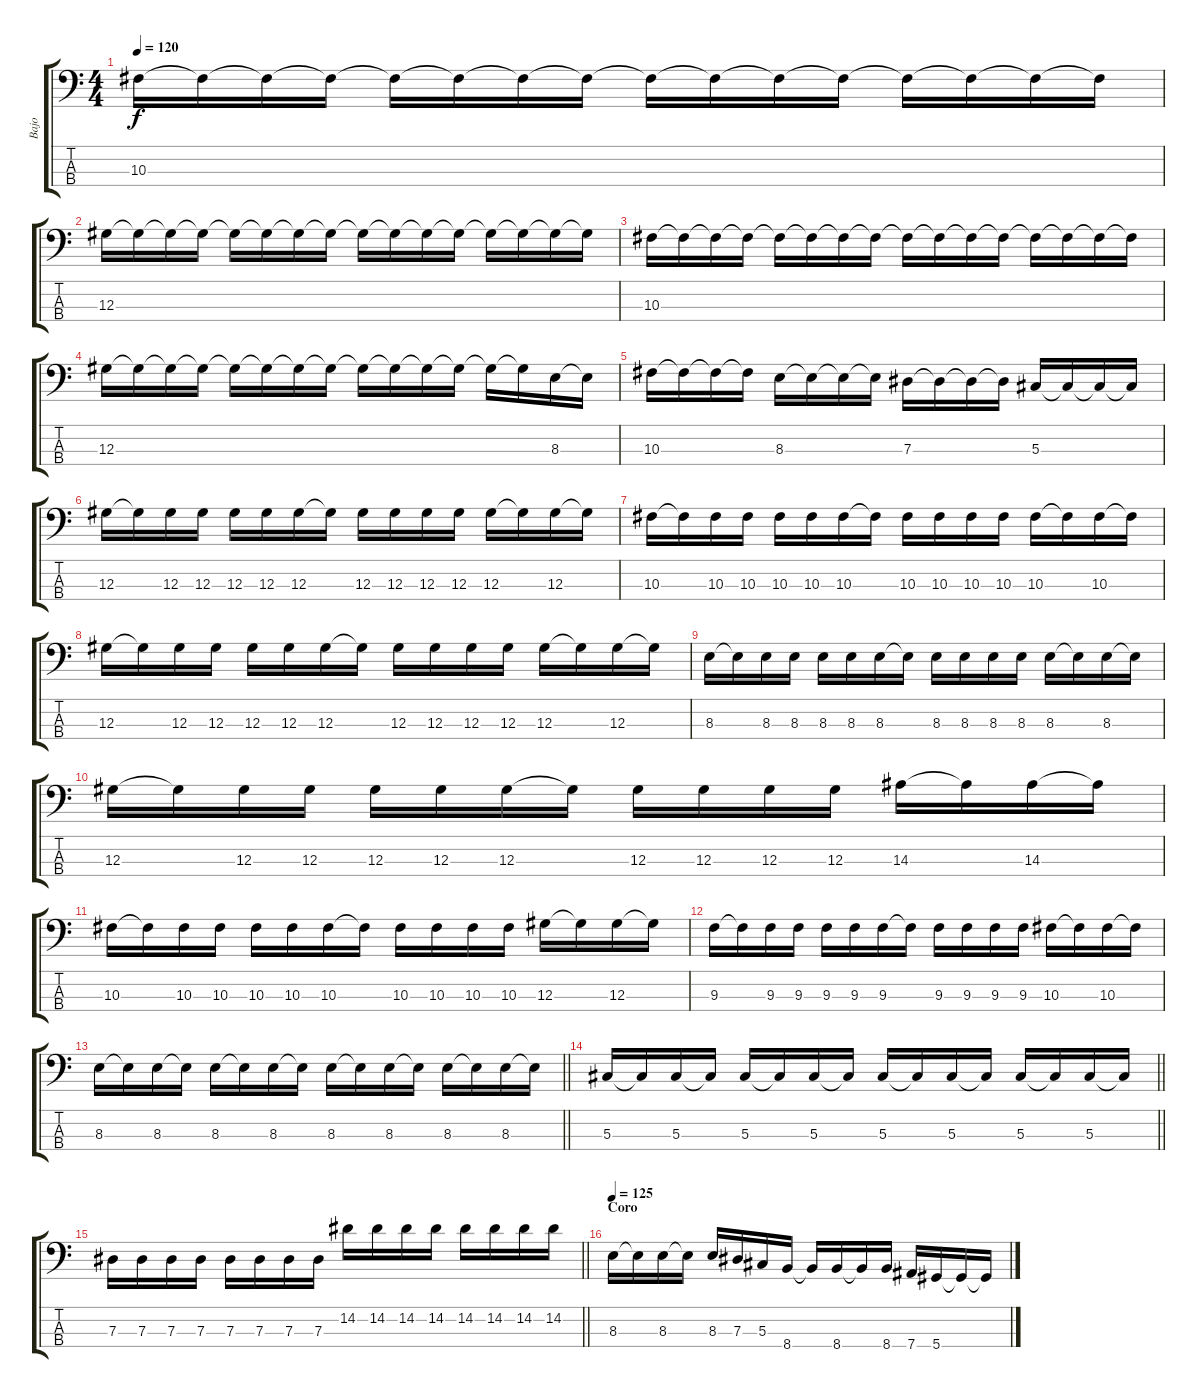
\track ("Bajo" "Bajo") {instrument electricbasspick}
\staff {score tabs}
\tuning (Gb2 Db2 Ab1 Eb1) {hide}
\ts (4 4)
\tempo 120
\clef f4
\ks c
10.3.16{dy f} 10.3{t}.16 10.3{t}.16 10.3{t}.16 10.3{t}.16 10.3{t}.16 10.3{t}.16 10.3{t}.16 10.3{t}.16 10.3{t}.16 10.3{t}.16 10.3{t}.16 10.3{t}.16 10.3{t}.16 10.3{t}.16 10.3{t}.16 |
12.3.16 12.3{t}.16 12.3{t}.16 12.3{t}.16 12.3{t}.16 12.3{t}.16 12.3{t}.16 12.3{t}.16 12.3{t}.16 12.3{t}.16 12.3{t}.16 12.3{t}.16 12.3{t}.16 12.3{t}.16 12.3{t}.16 12.3{t}.16 |
10.3.16 10.3{t}.16 10.3{t}.16 10.3{t}.16 10.3{t}.16 10.3{t}.16 10.3{t}.16 10.3{t}.16 10.3{t}.16 10.3{t}.16 10.3{t}.16 10.3{t}.16 10.3{t}.16 10.3{t}.16 10.3{t}.16 10.3{t}.16 |
12.3.16 12.3{t}.16 12.3{t}.16 12.3{t}.16 12.3{t}.16 12.3{t}.16 12.3{t}.16 12.3{t}.16 12.3{t}.16 12.3{t}.16 12.3{t}.16 12.3{t}.16 12.3{t}.16 12.3{t}.16 8.3.16 8.3{t}.16 |
10.3.16 10.3{t}.16 10.3{t}.16 10.3{t}.16 8.3.16 8.3{t}.16 8.3{t}.16 8.3{t}.16 7.3.16 7.3{t}.16 7.3{t}.16 7.3{t}.16 5.3.16 5.3{t}.16 5.3{t}.16 5.3{t}.16 |
12.3.16 12.3{t}.16 12.3.16 12.3.16 12.3.16 12.3.16 12.3.16 12.3{t}.16 12.3.16 12.3.16 12.3.16 12.3.16 12.3.16 12.3{t}.16 12.3.16 12.3{t}.16 |
10.3.16 10.3{t}.16 10.3.16 10.3.16 10.3.16 10.3.16 10.3.16 10.3{t}.16 10.3.16 10.3.16 10.3.16 10.3.16 10.3.16 10.3{t}.16 10.3.16 10.3{t}.16 |
12.3.16 12.3{t}.16 12.3.16 12.3.16 12.3.16 12.3.16 12.3.16 12.3{t}.16 12.3.16 12.3.16 12.3.16 12.3.16 12.3.16 12.3{t}.16 12.3.16 12.3{t}.16 |
8.3.16 8.3{t}.16 8.3.16 8.3.16 8.3.16 8.3.16 8.3.16 8.3{t}.16 8.3.16 8.3.16 8.3.16 8.3.16 8.3.16 8.3{t}.16 8.3.16 8.3{t}.16 |
12.3.16 12.3{t}.16 12.3.16 12.3.16 12.3.16 12.3.16 12.3.16 12.3{t}.16 12.3.16 12.3.16 12.3.16 12.3.16 14.3.16 14.3{t}.16 14.3.16 14.3{t}.16 |
10.3.16 10.3{t}.16 10.3.16 10.3.16 10.3.16 10.3.16 10.3.16 10.3{t}.16 10.3.16 10.3.16 10.3.16 10.3.16 12.3.16 12.3{t}.16 12.3.16 12.3{t}.16 |
9.3.16 9.3{t}.16 9.3.16 9.3.16 9.3.16 9.3.16 9.3.16 9.3{t}.16 9.3.16 9.3.16 9.3.16 9.3.16 10.3.16 10.3{t}.16 10.3.16 10.3{t}.16 |
\barLineRight lightlight
8.3.16 8.3{t}.16 8.3.16 8.3{t}.16 8.3.16 8.3{t}.16 8.3.16 8.3{t}.16 8.3.16 8.3{t}.16 8.3.16 8.3{t}.16 8.3.16 8.3{t}.16 8.3.16 8.3{t}.16 |
\barLineRight lightlight
5.3.16 5.3{t}.16 5.3.16 5.3{t}.16 5.3.16 5.3{t}.16 5.3.16 5.3{t}.16 5.3.16 5.3{t}.16 5.3.16 5.3{t}.16 5.3.16 5.3{t}.16 5.3.16 5.3{t}.16 |
\barLineRight lightlight
7.3.16 7.3.16 7.3.16 7.3.16 7.3.16 7.3.16 7.3.16 7.3.16 14.2.16 14.2.16 14.2.16 14.2.16 14.2.16 14.2.16 14.2.16 14.2.16 |
\section ("" "Coro")
\tempo 125
8.3.16 8.3{t}.16 8.3.16 8.3{t}.16 8.3.16 7.3.16 5.3.16 8.4.16 8.4{t}.16 8.4.16 8.4{t}.16 8.4.16 7.4.16 5.4.16 5.4{t}.16 5.4{t}.16
